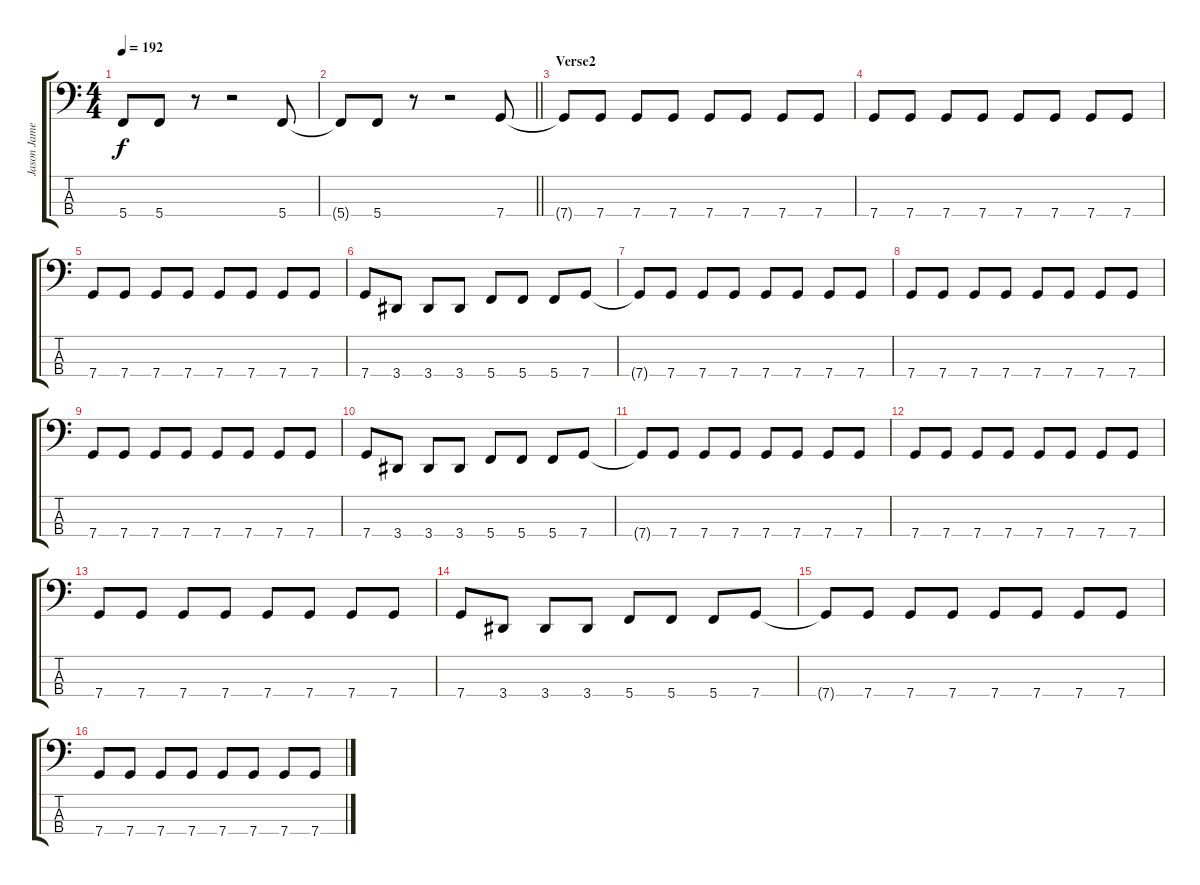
\track ("Jason James" "Jason Jame") {instrument electricbassfinger}
\staff {score tabs}
\tuning (F2 C2 G1 C1) {hide}
\ts (4 4)
\tempo 192
\clef f4
\ks c
5.4{t}.8{dy f} 5.4.8 r.8 r.2 5.4.8 |
\barLineRight lightlight
5.4{t}.8 5.4.8 r.8 r.2 7.4.8 |
\section ("" "Verse2")
7.4{t}.8 7.4.8 7.4.8 7.4.8 7.4.8 7.4.8 7.4.8 7.4.8 |
7.4.8 7.4.8 7.4.8 7.4.8 7.4.8 7.4.8 7.4.8 7.4.8 |
7.4.8 7.4.8 7.4.8 7.4.8 7.4.8 7.4.8 7.4.8 7.4.8 |
7.4.8 3.4.8 3.4.8 3.4.8 5.4.8 5.4.8 5.4.8 7.4.8 |
7.4{t}.8 7.4.8 7.4.8 7.4.8 7.4.8 7.4.8 7.4.8 7.4.8 |
7.4.8 7.4.8 7.4.8 7.4.8 7.4.8 7.4.8 7.4.8 7.4.8 |
7.4.8 7.4.8 7.4.8 7.4.8 7.4.8 7.4.8 7.4.8 7.4.8 |
7.4.8 3.4.8 3.4.8 3.4.8 5.4.8 5.4.8 5.4.8 7.4.8 |
7.4{t}.8 7.4.8 7.4.8 7.4.8 7.4.8 7.4.8 7.4.8 7.4.8 |
7.4.8 7.4.8 7.4.8 7.4.8 7.4.8 7.4.8 7.4.8 7.4.8 |
7.4.8 7.4.8 7.4.8 7.4.8 7.4.8 7.4.8 7.4.8 7.4.8 |
7.4.8 3.4.8 3.4.8 3.4.8 5.4.8 5.4.8 5.4.8 7.4.8 |
7.4{t}.8 7.4.8 7.4.8 7.4.8 7.4.8 7.4.8 7.4.8 7.4.8 |
7.4.8 7.4.8 7.4.8 7.4.8 7.4.8 7.4.8 7.4.8 7.4.8
